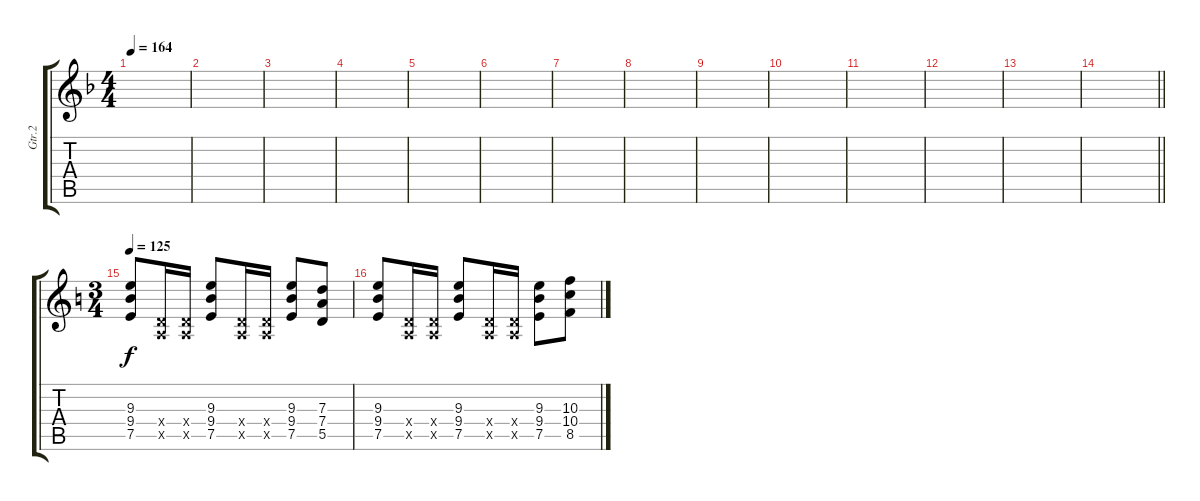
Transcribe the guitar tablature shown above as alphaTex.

\track ("Gtr.2" "Gtr.2") {instrument distortionguitar}
\staff {score tabs}
\tuning (E4 B3 G3 D3 A2 E2) {hide}
\ts (4 4)
\tempo 164
\clef g2
\ks f
|
|
|
|
|
|
|
|
|
|
|
|
|
\barLineRight lightlight
|
\ts (3 4)
\tempo 125
\ks c
(9.3 9.4 7.5).8 (0.4{x} 0.5{x}).16 (0.4{x} 0.5{x}).16 (9.3 9.4 7.5).8 (0.4{x} 0.5{x}).16 (0.4{x} 0.5{x}).16 (9.3 9.4 7.5).8 (7.3 7.4 5.5).8 |
(9.3 9.4 7.5).8 (0.4{x} 0.5{x}).16 (0.4{x} 0.5{x}).16 (9.3 9.4 7.5).8 (0.4{x} 0.5{x}).16 (0.4{x} 0.5{x}).16 (9.3 9.4 7.5).8 (10.3 10.4 8.5).8
